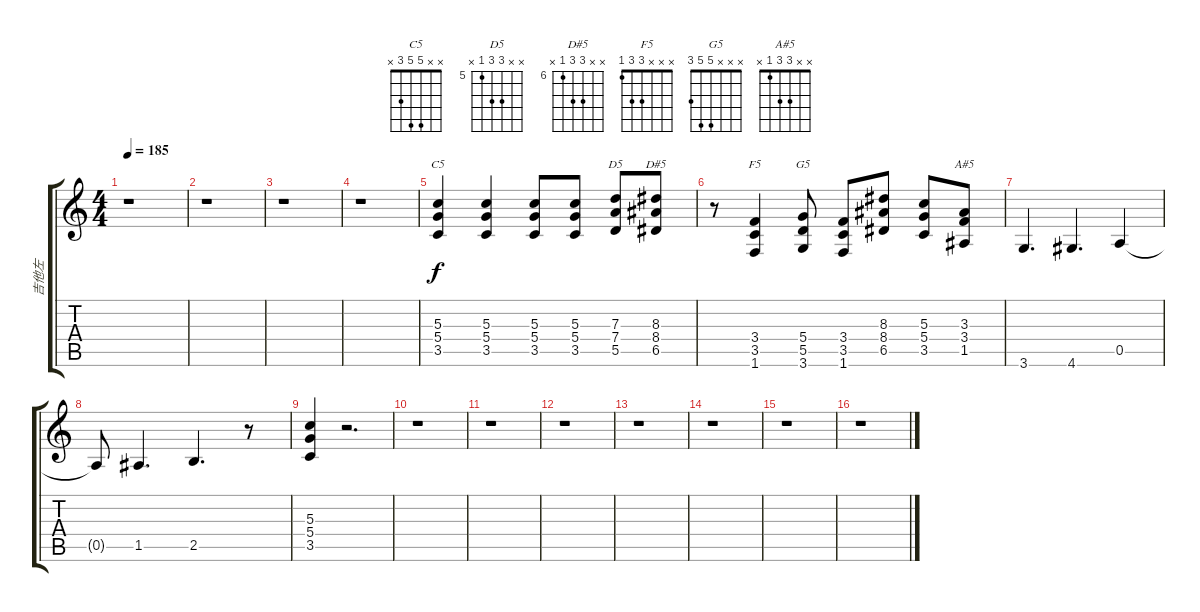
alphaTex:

\track ("吉他左" "吉他左") {instrument distortionguitar}
\staff {score tabs}
\tuning (E4 B3 G3 D3 A2 E2) {hide}
\chord ("C5" x x 5 5 3 x)
\chord ("D5" x x 7 7 5 x) {firstfret 5}
\chord ("D#5" x x 8 8 6 x) {firstfret 6}
\chord ("F5" x x x 3 3 1)
\chord ("G5" x x x 5 5 3)
\chord ("A#5" x x 3 3 1 x)
\ts (4 4)
\tempo 185
\clef g2
\ks c
r.1{dy f instrument distortionguitar} |
r.1 |
r.1 |
r.1 |
(5.3 5.4 3.5).4{ch "C5"} (5.3 5.4 3.5).4 (5.3 5.4 3.5).8 (5.3 5.4 3.5).8 (7.3 7.4 5.5).8{ch "D5"} (8.3 8.4 6.5).8{ch "D#5"} |
r.8 (3.4 3.5 1.6).4{ch "F5"} (5.4 5.5 3.6).8{ch "G5"} (3.4 3.5 1.6).8 (8.3 8.4 6.5).8 (5.3 5.4 3.5).8 (3.3 3.4 1.5).8{ch "A#5"} |
3.6.4{d} 4.6.4{d} 0.5.4 |
0.5{t}.8 1.5.4{d} 2.5.4{d} r.8 |
(5.3 5.4 3.5).4 r.2{d} |
r.1 |
r.1 |
r.1 |
r.1 |
r.1 |
r.1 |
r.1
